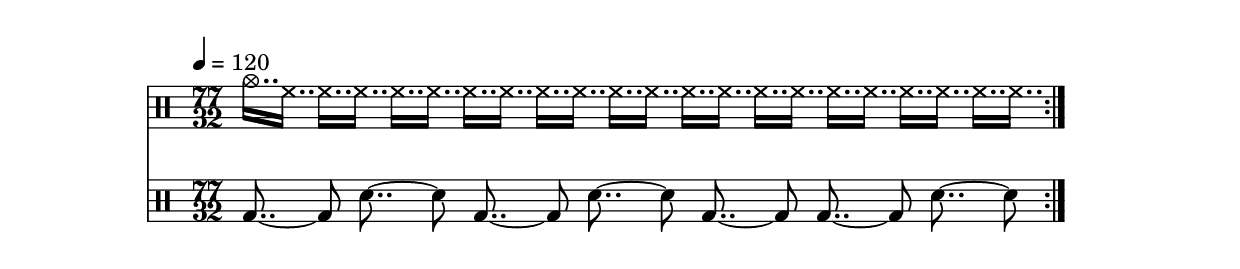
Drums = \repeat volta 8 <<
  \new DrumStaff {
    \tempo 4 = 120
    \time 77/32
    \new DrumVoice {
      \drummode {
        cymc16.. hh \repeat unfold 10 { hh16.. hh } |
      }
    }
  }
  \new DrumStaff {
    \new DrumVoice {
      \drummode {
        \repeat unfold 2 { bd8..~ bd8 sn8..~ sn8 }
        \repeat unfold 2 { bd8..~ bd8 } sn8..~ sn8 |
      }
    }
  }
>>

\score {
  << \Drums >>
  \layout {}
}
\score {
  \unfoldRepeats << \Drums >>
  \midi {}
}
